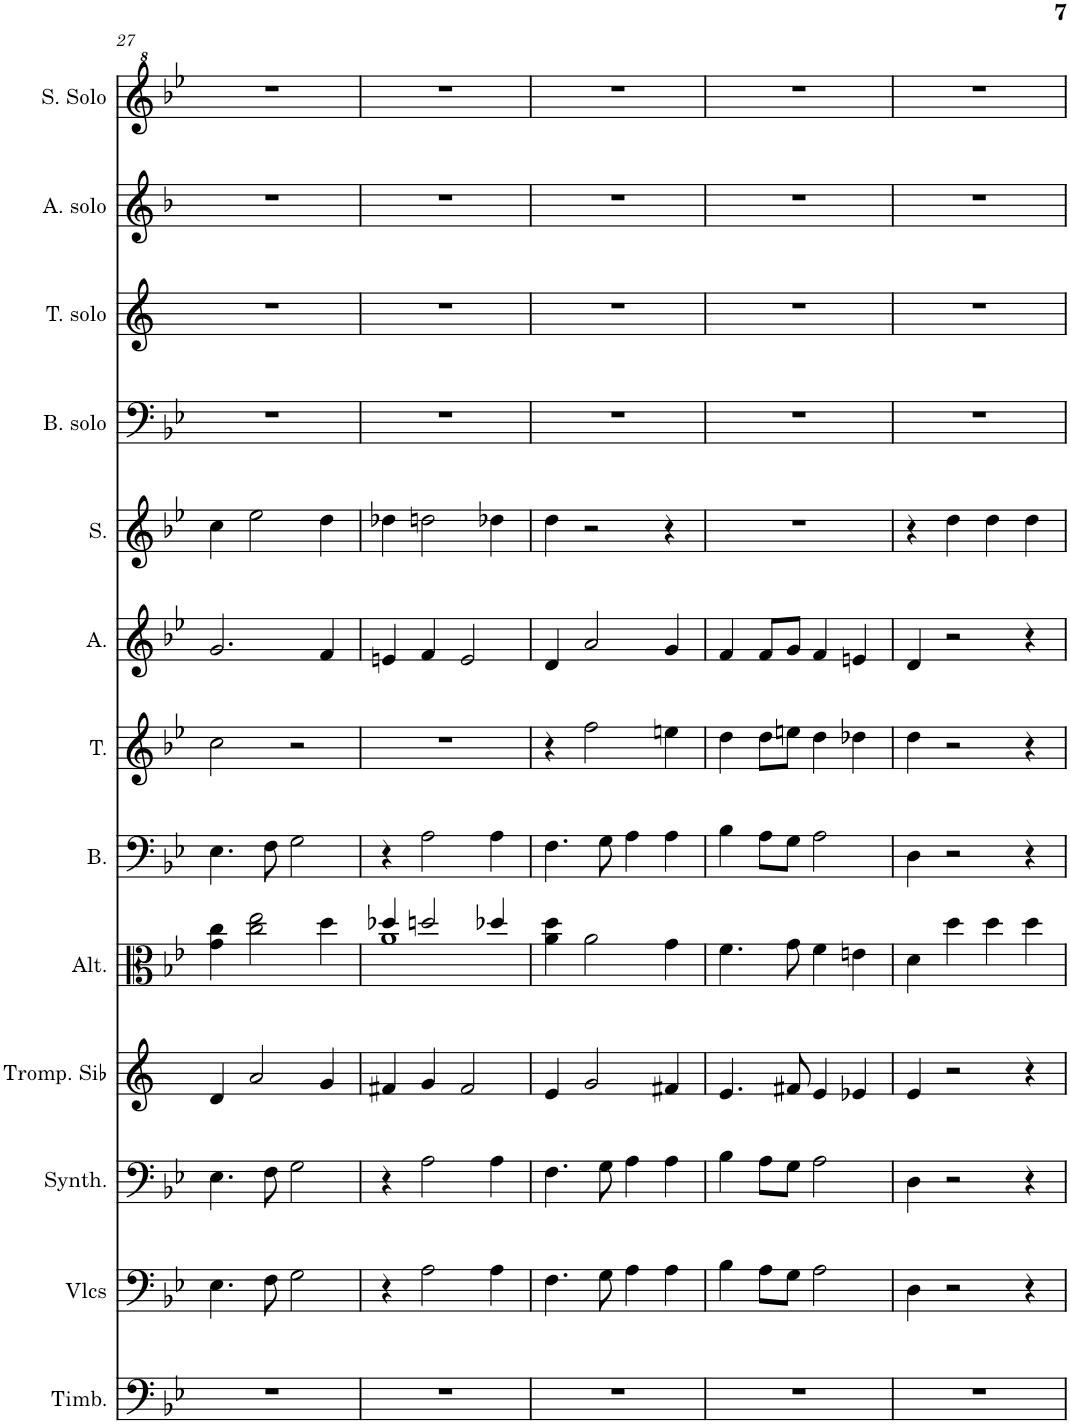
**kern	**kern	**kern	**kern	**kern	**kern	**kern	**kern	**kern	**kern	**kern	**kern	**kern
*part13	*part12	*part11	*part10	*part9	*part8	*part7	*part6	*part5	*part4	*part3	*part2	*part1
*staff13	*staff12	*staff11	*staff10	*staff9	*staff8	*staff7	*staff6	*staff5	*staff4	*staff3	*staff2	*staff1
*I"Timbales, Staff-1	*I"Violoncelles, D'Bass/Strings, etc	*I"Synthétiseur d'instruments à cordes, Synth strings, etc	*I"Trompette en Sib, Synth strings 2	*I"Altos, 1st violins	*I"Basse	*I"Ténor	*I"Alto	*I"Soprano	*I"Basse Solo	*I"Tenor Solo	*I"Alto Solo	*I"Soprano Solo
*I'Timb.	*I'Vlcs	*I'Synth.	*I'Tromp. Sib	*I'Alt.	*I'B.	*I'T.	*I'A.	*I'S.	*I'B. solo	*I'T. solo	*I'A. solo	*I'S. Solo
!!LO:PB:g=z
*clefF4	*clefF4	*clefF4	*clefG2	*clefC3	*clefF4	*clefG2	*clefG2	*clefG2	*clefF4	*clefG2	*clefG2	*clefG^2
*	*	*	*Trd1c2	*	*	*	*	*	*	*Trd8c14	*Trd4c7	*
*k[b-e-]	*k[b-e-]	*k[b-e-]	*k[]	*k[b-e-]	*k[b-e-]	*k[b-e-]	*k[b-e-]	*k[b-e-]	*k[b-e-]	*k[]	*k[b-]	*k[b-e-]
*M2/2	*M2/2	*M2/2	*M2/2	*M2/2	*M2/2	*M2/2	*M2/2	*M2/2	*M2/2	*M2/2	*M2/2	*M2/2
*met(c|)	*met(c|)	*met(c|)	*met(c|)	*met(c|)	*met(c|)	*met(c|)	*met(c|)	*met(c|)	*met(c|)	*met(c|)	*met(c|)	*met(c|)
=27	=27	=27	=27	=27	=27	=27	=27	=27	=27	=27	=27	=27
1r	4.E-\	4.E-\	4d/	4g\ 4cc\	4.E-\	2cc\	2.g/	4cc\	1r	1r	1r	1r
.	.	.	2a/	2cc\ 2ee-\	.	.	.	2ee-\	.	.	.	.
.	8F\	8F\	.	.	8F\	.	.	.	.	.	.	.
.	2G\	2G\	.	.	2G\	2r	.	.	.	.	.	.
.	.	.	4g/	4dd\	.	.	4f/	4dd\	.	.	.	.
=28	=28	=28	=28	=28	=28	=28	=28	=28	=28	=28	=28	=28
*	*	*	*	*^	*	*	*	*	*	*	*	*
1r	4r	4r	4f#X/	4dd-X/	1a	4r	1r	4en/	4dd-X\	1r	1r	1r	1r
.	2A\	2A\	4g/	2ddn/	.	2A\	.	4f/	2ddn\	.	.	.	.
.	.	.	2f#/	.	.	.	.	2e/	.	.	.	.	.
.	4A\	4A\	.	4dd-X/	.	4A\	.	.	4dd-X\	.	.	.	.
*	*	*	*	*v	*v	*	*	*	*	*	*	*	*
=29	=29	=29	=29	=29	=29	=29	=29	=29	=29	=29	=29	=29
1r	4.F\	4.F\	4e/	4a\ 4dd\	4.F\	4r	4d/	4dd\	1r	1r	1r	1r
.	.	.	2g/	2a\	.	2ff\	2a/	2r	.	.	.	.
.	8G\	8G\	.	.	8G\	.	.	.	.	.	.	.
.	4A\	4A\	.	.	4A\	.	.	.	.	.	.	.
.	4A\	4A\	4f#X/	4g\	4A\	4een\	4g/	4r	.	.	.	.
=30	=30	=30	=30	=30	=30	=30	=30	=30	=30	=30	=30	=30
1r	4B-\	4B-\	4.e/	4.f\	4B-\	4dd\	4f/	1r	1r	1r	1r	1r
.	8A\L	8A\L	.	.	8A\L	8dd\L	8f/L	.	.	.	.	.
.	8G\J	8G\J	8f#X/	8g\	8G\J	8een\J	8g/J	.	.	.	.	.
.	2A\	2A\	4e/	4f\	2A\	4dd\	4f/	.	.	.	.	.
.	.	.	4e-X/	4en\	.	4dd-X\	4en/	.	.	.	.	.
=31	=31	=31	=31	=31	=31	=31	=31	=31	=31	=31	=31	=31
1r	4D\	4D\	4e/	4d\	4D\	4dd\	4d/	4r	1r	1r	1r	1r
.	2r	2r	2r	4dd\	2r	2r	2r	4dd\	.	.	.	.
.	.	.	.	4dd\	.	.	.	4dd\	.	.	.	.
.	4r	4r	4r	4dd\	4r	4r	4r	4dd\	.	.	.	.
=	=	=	=	=	=	=	=	=	=	=	=	=
*-	*-	*-	*-	*-	*-	*-	*-	*-	*-	*-	*-	*-
